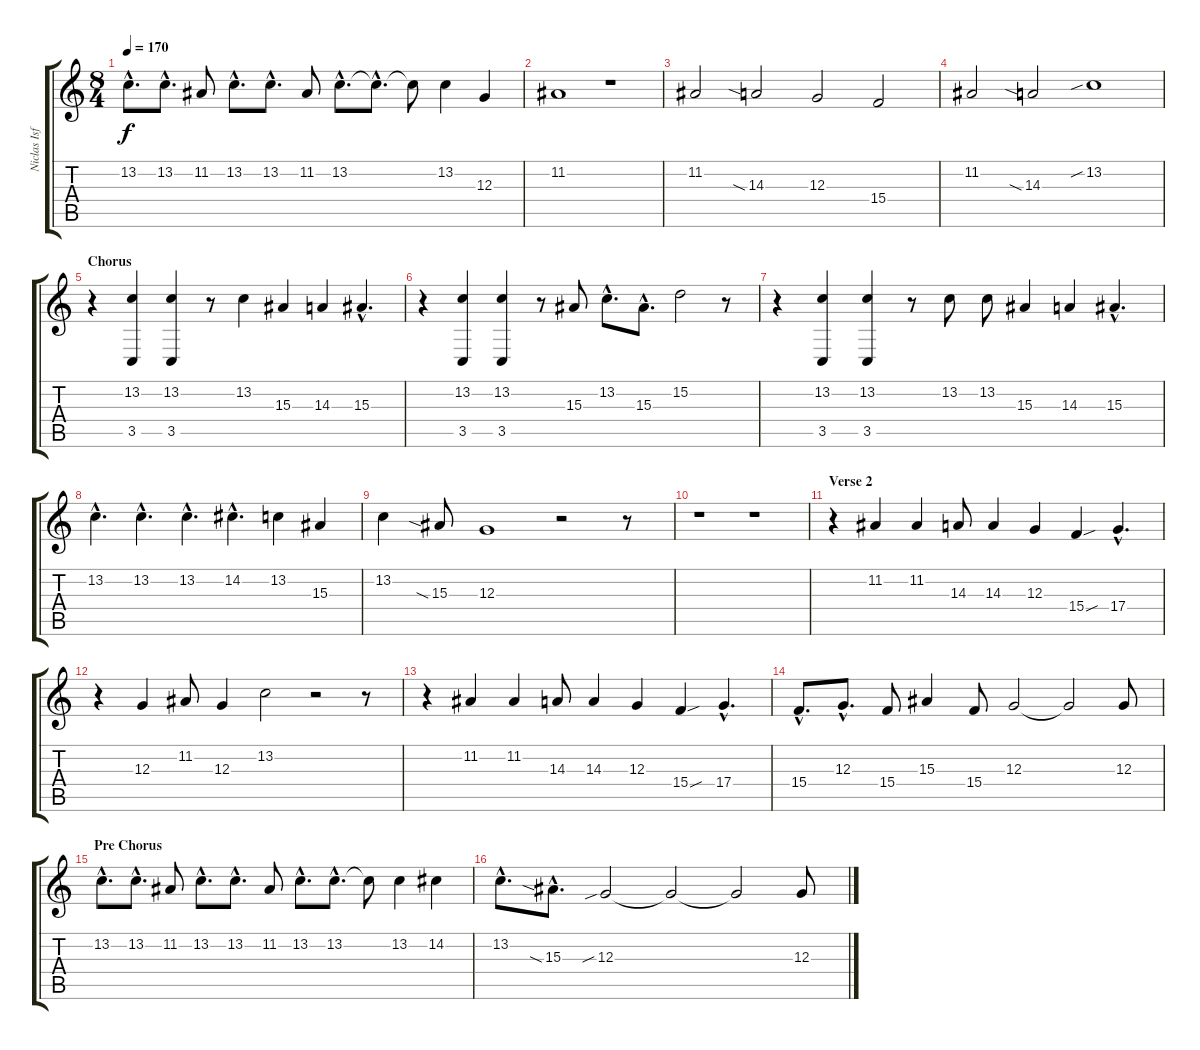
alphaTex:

\track ("Niclas Isfeldt - Vocals" "Niclas Isf") {instrument cello}
\staff {score tabs}
\tuning (E4 B3 G3 D3 A2 E2) {hide}
\ts (8 4)
\tempo 170
\clef g2
\ks c
13.2{hac}.8{d dy f} 13.2{hac}.8{d} 11.2.8 13.2{hac}.8{d} 13.2{hac}.8{d} 11.2.8 13.2{hac}.8{d} 13.2{hac t}.8{d} 13.2{t}.8 13.2.4 12.3.4 |
11.2.1 r.1 |
11.2.2 14.3{sia}.2 12.3.2 15.4.2 |
11.2.2 14.3{sia}.2 13.2{sib}.1 |
\section ("" "Chorus")
r.4 (13.2 3.5).4 (13.2 3.5).4 r.8 13.2.4 15.3.4 14.3.4 15.3{hac}.4{d} |
r.4 (13.2 3.5).4 (13.2 3.5).4 r.8 15.3.8 13.2{hac}.8{d} 15.3{hac}.8{d} 15.2.2 r.8 |
r.4 (13.2 3.5).4 (13.2 3.5).4 r.8 13.2.8 13.2.8 15.3.4 14.3.4 15.3{hac}.4{d} |
13.2{hac}.4{d} 13.2{hac}.4{d} 13.2{hac}.4{d} 14.2{hac}.4{d} 13.2.4 15.3.4 |
13.2.4 15.3{sia}.8 12.3.1 r.2 r.8 |
r.1 r.1 |
\section ("" "Verse 2")
r.4 11.2.4 11.2.4 14.3.8 14.3.4 12.3.4 15.4{sou}.4 17.4{hac}.4{d} |
r.4 12.3.4 11.2.8 12.3.4 13.2.2 r.2 r.8 |
r.4 11.2.4 11.2.4 14.3.8 14.3.4 12.3.4 15.4{sou}.4 17.4{hac}.4{d} |
15.4{hac}.8{d} 12.3{hac}.8{d} 15.4.8 15.3.4 15.4.8 12.3.2 12.3{t}.2 12.3.8 |
\section ("" "Pre Chorus")
13.2{hac}.8{d} 13.2{hac}.8{d} 11.2.8 13.2{hac}.8{d} 13.2{hac}.8{d} 11.2.8 13.2{hac}.8{d} 13.2{hac}.8{d} 13.2{t}.8 13.2.4 14.2.4 |
13.2{hac}.8{d} 15.3{sia hac}.8{d} 12.3{sib}.2 12.3{t}.2 12.3{t}.2 12.3.8
